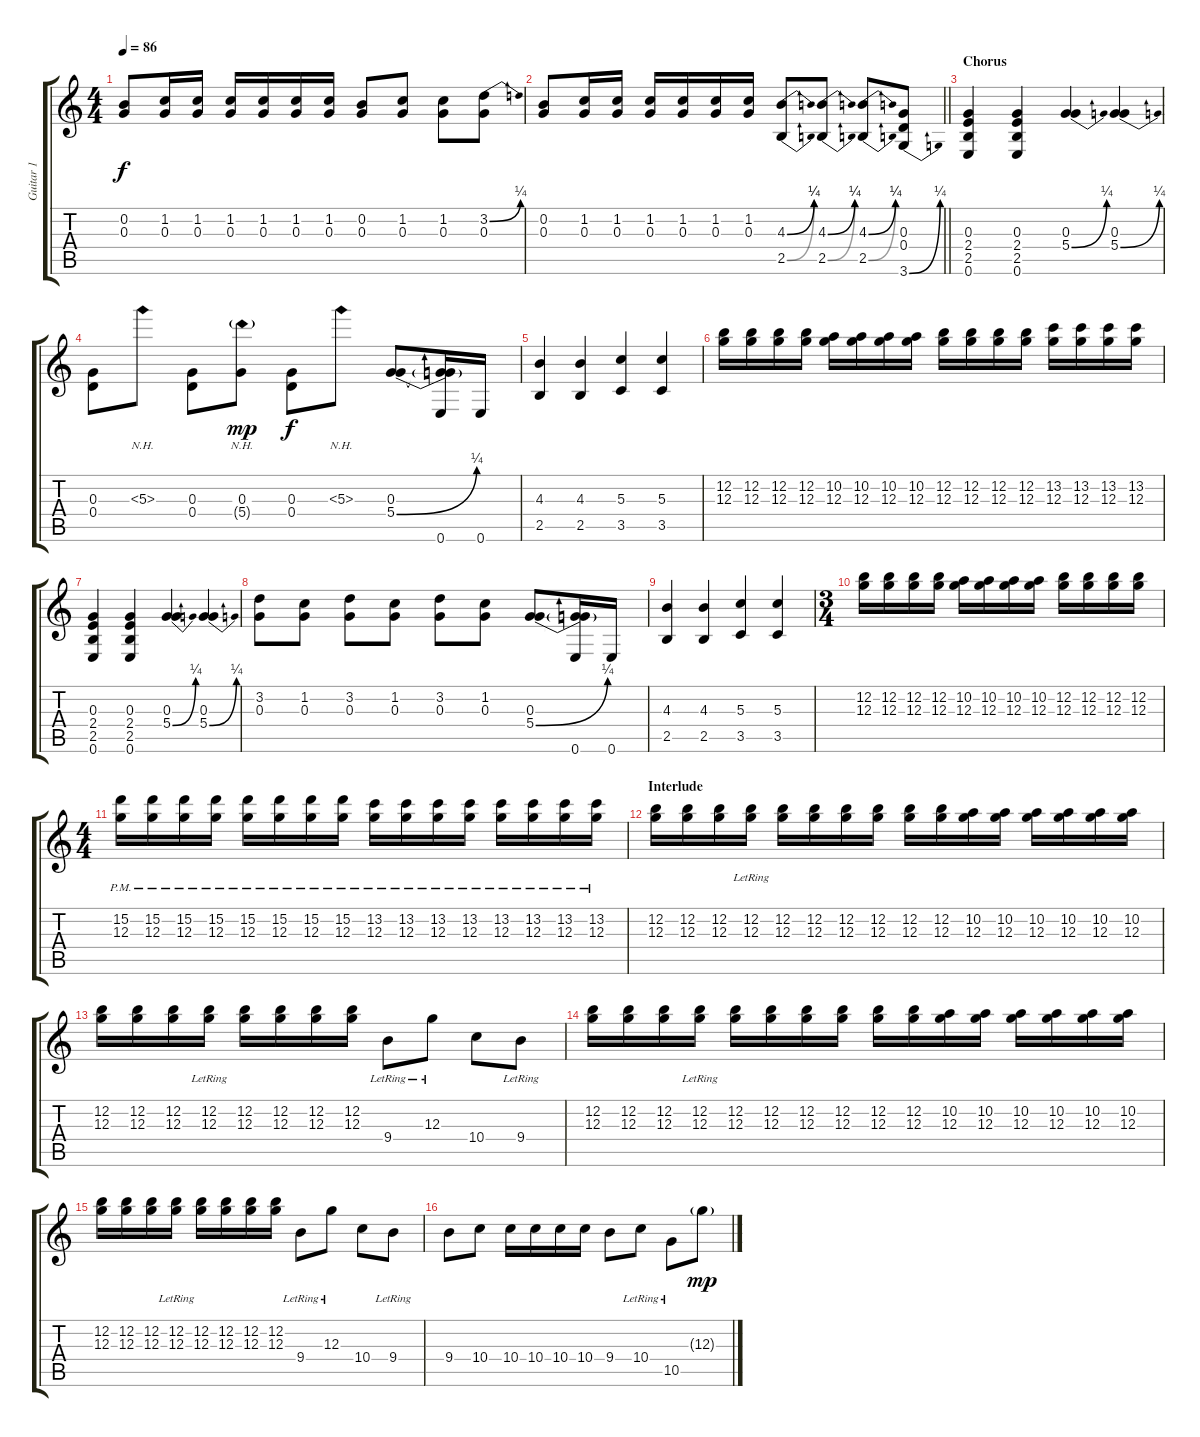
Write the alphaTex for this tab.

\track ("Guitar 1" "Guitar 1") {instrument overdrivenguitar}
\staff {score tabs}
\tuning (E4 B3 G3 D3 A2 E2) {hide}
\ts (4 4)
\tempo 86
\clef g2
\ks c
(0.2 0.3).8{dy f} (1.2 0.3).16 (1.2 0.3).16 (1.2 0.3).16 (1.2 0.3).16 (1.2 0.3).16 (1.2 0.3).16 (0.2 0.3).8 (1.2 0.3).8 (1.2 0.3).8 (3.2{be (bend 0 0 60 1)} 0.3).8 |
\barLineRight lightlight
(0.2 0.3).8 (1.2 0.3).16 (1.2 0.3).16 (1.2 0.3).16 (1.2 0.3).16 (1.2 0.3).16 (1.2 0.3).16 (4.3{be (bend 0 0 60 1)} 2.5{be (bend 0 0 60 1)}).8 (4.3{be (bend 0 0 60 1)} 2.5{be (bend 0 0 60 1)}).8 (4.3{be (bend 0 0 60 1)} 2.5{be (bend 0 0 60 1)}).8 (0.3 0.4 3.6{be (bend 0 0 60 1)}).8 |
\section ("" "Chorus")
(0.3 2.4 2.5 0.6).4 (0.3 2.4 2.5 0.6).4 (0.3 5.4{be (bend 0 0 60 1)}).4 (0.3 5.4{be (bend 0 0 60 1)}).4 |
(0.3 0.4).8 5.3{nh}.8 (0.3 0.4).8 (0.3 5.4{nh g}).8{dy mp} (0.3 0.4).8{dy f} 5.3{nh}.8 (0.3 5.4{be (bend 0 0 60 1)}).8 (0.3{t} 5.4{t} 0.6).16 0.6.16 |
(4.3 2.5).4 (4.3 2.5).4 (5.3 3.5).4 (5.3 3.5).4 |
(12.2 12.3).16 (12.2 12.3).16 (12.2 12.3).16 (12.2 12.3).16 (10.2 12.3).16 (10.2 12.3).16 (10.2 12.3).16 (10.2 12.3).16 (12.2 12.3).16 (12.2 12.3).16 (12.2 12.3).16 (12.2 12.3).16 (13.2 12.3).16 (13.2 12.3).16 (13.2 12.3).16 (13.2 12.3).16 |
(0.3 2.4 2.5 0.6).4 (0.3 2.4 2.5 0.6).4 (0.3 5.4{be (bend 0 0 60 1)}).4 (0.3 5.4{be (bend 0 0 60 1)}).4 |
(3.2 0.3).8 (1.2 0.3).8 (3.2 0.3).8 (1.2 0.3).8 (3.2 0.3).8 (1.2 0.3).8 (0.3 5.4{be (bend 0 0 60 1)}).8 (0.3{t} 5.4{t} 0.6).16 0.6.16 |
(4.3 2.5).4 (4.3 2.5).4 (5.3 3.5).4 (5.3 3.5).4 |
\ts (3 4)
(12.2 12.3).16 (12.2 12.3).16 (12.2 12.3).16 (12.2 12.3).16 (10.2 12.3).16 (10.2 12.3).16 (10.2 12.3).16 (10.2 12.3).16 (12.2 12.3).16 (12.2 12.3).16 (12.2 12.3).16 (12.2 12.3).16 |
\ts (4 4)
(15.2{pm} 12.3{pm}).16 (15.2{pm} 12.3{pm}).16 (15.2{pm} 12.3{pm}).16 (15.2{pm} 12.3{pm}).16 (15.2{pm} 12.3{pm}).16 (15.2{pm} 12.3{pm}).16 (15.2{pm} 12.3{pm}).16 (15.2{pm} 12.3{pm}).16 (13.2{pm} 12.3{pm}).16 (13.2{pm} 12.3{pm}).16 (13.2{pm} 12.3{pm}).16 (13.2{pm} 12.3).16 (13.2{pm} 12.3{pm}).16 (13.2{pm} 12.3{pm}).16 (13.2{pm} 12.3{pm}).16 (13.2{pm} 12.3{pm}).16 |
\section ("" "Interlude")
(12.2 12.3).16 (12.2 12.3).16 (12.2 12.3).16 (12.2{lr} 12.3{lr}).16 (12.2 12.3).16 (12.2 12.3).16 (12.2 12.3).16 (12.2 12.3).16 (12.2 12.3).16 (12.2 12.3).16 (10.2 12.3).16 (10.2 12.3).16 (10.2 12.3).16 (10.2 12.3).16 (10.2 12.3).16 (10.2 12.3).16 |
(12.2 12.3).16 (12.2 12.3).16 (12.2 12.3).16 (12.2{lr} 12.3{lr}).16 (12.2 12.3).16 (12.2 12.3).16 (12.2 12.3).16 (12.2 12.3).16 9.4{lr}.8 12.3{lr}.8 10.4.8 9.4{lr}.8 |
(12.2 12.3).16 (12.2 12.3).16 (12.2 12.3).16 (12.2{lr} 12.3{lr}).16 (12.2 12.3).16 (12.2 12.3).16 (12.2 12.3).16 (12.2 12.3).16 (12.2 12.3).16 (12.2 12.3).16 (10.2 12.3).16 (10.2 12.3).16 (10.2 12.3).16 (10.2 12.3).16 (10.2 12.3).16 (10.2 12.3).16 |
(12.2 12.3).16 (12.2 12.3).16 (12.2 12.3).16 (12.2{lr} 12.3{lr}).16 (12.2 12.3).16 (12.2 12.3).16 (12.2 12.3).16 (12.2 12.3).16 9.4{lr}.8 12.3{lr}.8 10.4.8 9.4{lr}.8 |
9.4.8 10.4.8 10.4.16 10.4.16 10.4.16 10.4.16 9.4.8 10.4{lr}.8 10.5{lr}.8 12.3{g}.8{dy mp}
